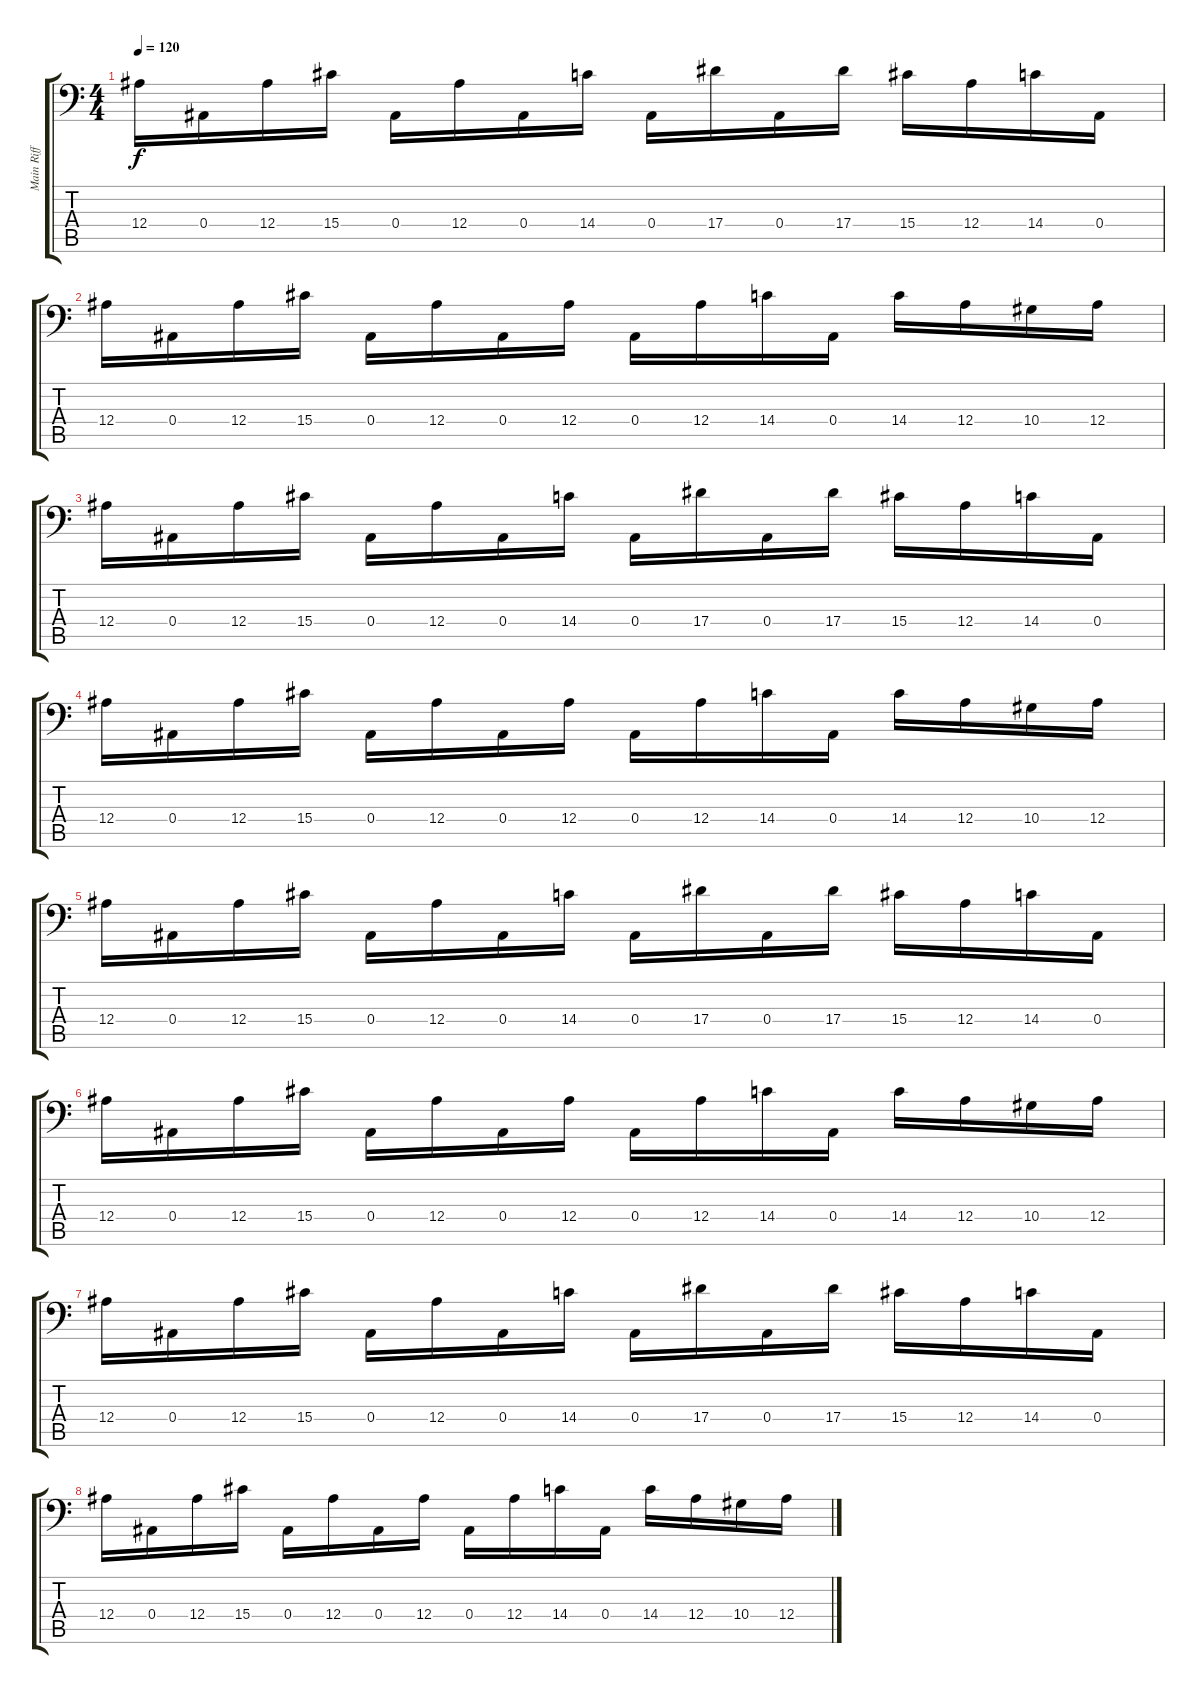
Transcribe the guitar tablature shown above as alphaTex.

\track ("Main Riff 1" "Main Riff ") {instrument frenchhorn}
\staff {score tabs}
\tuning (C4 G3 Eb3 Bb2 F2 Bb1) {hide}
\ts (4 4)
\tempo 120
\clef f4
\ks c
12.4.16{dy f} 0.4.16 12.4.16 15.4.16 0.4.16 12.4.16 0.4.16 14.4.16 0.4.16 17.4.16 0.4.16 17.4.16 15.4.16 12.4.16 14.4.16 0.4.16 |
12.4.16 0.4.16 12.4.16 15.4.16 0.4.16 12.4.16 0.4.16 12.4.16 0.4.16 12.4.16 14.4.16 0.4.16 14.4.16 12.4.16 10.4.16 12.4.16 |
12.4.16 0.4.16 12.4.16 15.4.16 0.4.16 12.4.16 0.4.16 14.4.16 0.4.16 17.4.16 0.4.16 17.4.16 15.4.16 12.4.16 14.4.16 0.4.16 |
12.4.16 0.4.16 12.4.16 15.4.16 0.4.16 12.4.16 0.4.16 12.4.16 0.4.16 12.4.16 14.4.16 0.4.16 14.4.16 12.4.16 10.4.16 12.4.16 |
12.4.16 0.4.16 12.4.16 15.4.16 0.4.16 12.4.16 0.4.16 14.4.16 0.4.16 17.4.16 0.4.16 17.4.16 15.4.16 12.4.16 14.4.16 0.4.16 |
12.4.16 0.4.16 12.4.16 15.4.16 0.4.16 12.4.16 0.4.16 12.4.16 0.4.16 12.4.16 14.4.16 0.4.16 14.4.16 12.4.16 10.4.16 12.4.16 |
12.4.16 0.4.16 12.4.16 15.4.16 0.4.16 12.4.16 0.4.16 14.4.16 0.4.16 17.4.16 0.4.16 17.4.16 15.4.16 12.4.16 14.4.16 0.4.16 |
12.4.16 0.4.16 12.4.16 15.4.16 0.4.16 12.4.16 0.4.16 12.4.16 0.4.16 12.4.16 14.4.16 0.4.16 14.4.16 12.4.16 10.4.16 12.4.16
